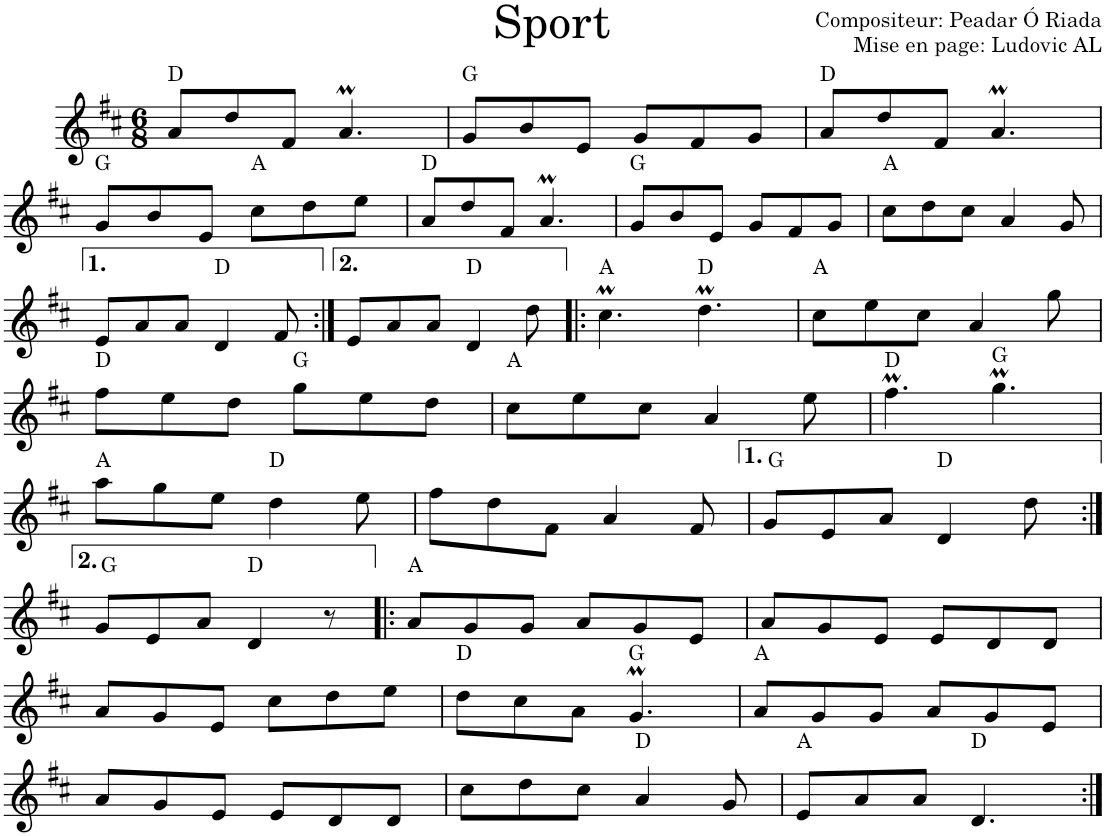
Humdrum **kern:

**kern	**harte
*part1	*part1
*staff1	*
*I"Voice	*
*I'V	*
*clefG2	*
*k[f#c#]	*
*M6/8	*
=1	=1
8a/L	D:maj
8dd/	.
8f#/J	.
4.aM/	.
=2	=2
8g/L	G:maj
8b/	.
8e/J	.
8g/L	.
8f#/	.
8g/J	.
=3	=3
8a/L	D:maj
8dd/	.
8f#/J	.
4.aM/	.
!!LO:LB:g=z
=4	=4
8g/L	G:maj
8b/	.
8e/J	.
8cc#\L	A:maj
8dd\	.
8ee\J	.
=5	=5
8a/L	D:maj
8dd/	.
8f#/J	.
4.aM/	.
=6	=6
8g/L	G:maj
8b/	.
8e/J	.
8g/L	.
8f#/	.
8g/J	.
=7	=7
8cc#\L	A:maj
8dd\	.
8cc#\J	.
4a/	.
8g/	.
!!LO:LB:g=z
=8	=8
8e/L	.
8a/	.
8a/J	.
4d/	D:maj
8f#/	.
=9:|!	=9:|!
8e/L	.
8a/	.
8a/J	.
4d/	D:maj
8dd\	.
=10!|:	=10!|:
4.cc#m\	A:maj
4.ddM\	D:maj
=11	=11
8cc#\L	A:maj
8ee\	.
8cc#\J	.
4a/	.
8gg\	.
!!LO:LB:g=z
=12	=12
8ff#\L	D:maj
8ee\	.
8dd\J	.
8gg\L	G:maj
8ee\	.
8dd\J	.
=13	=13
8cc#\L	A:maj
8ee\	.
8cc#\J	.
4a/	.
8ee\	.
=14	=14
4.ff#m\	D:maj
4.ggM\	G:maj
!!LO:LB:g=z
=15	=15
8aa\L	A:maj
8gg\	.
8ee\J	.
4dd\	D:maj
8ee\	.
=16	=16
8ff#\L	.
8dd\	.
8f#\J	.
4a/	.
8f#/	.
=17	=17
8g/L	G:maj
8e/	.
8a/J	.
4d/	D:maj
8dd\	.
!!LO:LB:g=z
=18:|!	=18:|!
8g/L	G:maj
8e/	.
8a/J	.
4d/	D:maj
8r	.
=19!|:	=19!|:
8a/L	A:maj
8g/	.
8g/J	.
8a/L	.
8g/	.
8e/J	.
=20	=20
8a/L	.
8g/	.
8e/J	.
8e/L	.
8d/	.
8d/J	.
!!LO:LB:g=z
=21	=21
8a/L	.
8g/	.
8e/J	.
8cc#\L	.
8dd\	.
8ee\J	.
=22	=22
8dd\L	D:maj
8cc#\	.
8a\J	.
4.gM/	G:maj
=23	=23
8a/L	A:maj
8g/	.
8g/J	.
8a/L	.
8g/	.
8e/J	.
!!LO:LB:g=z
=24	=24
8a/L	.
8g/	.
8e/J	.
8e/L	.
8d/	.
8d/J	.
=25	=25
8cc#\L	.
8dd\	.
8cc#\J	.
4a/	D:maj
8g/	.
=26	=26
8e/L	A:maj
8a/	.
8a/J	.
4.d/	D:maj
=:|!	=:|!
*-	*-
